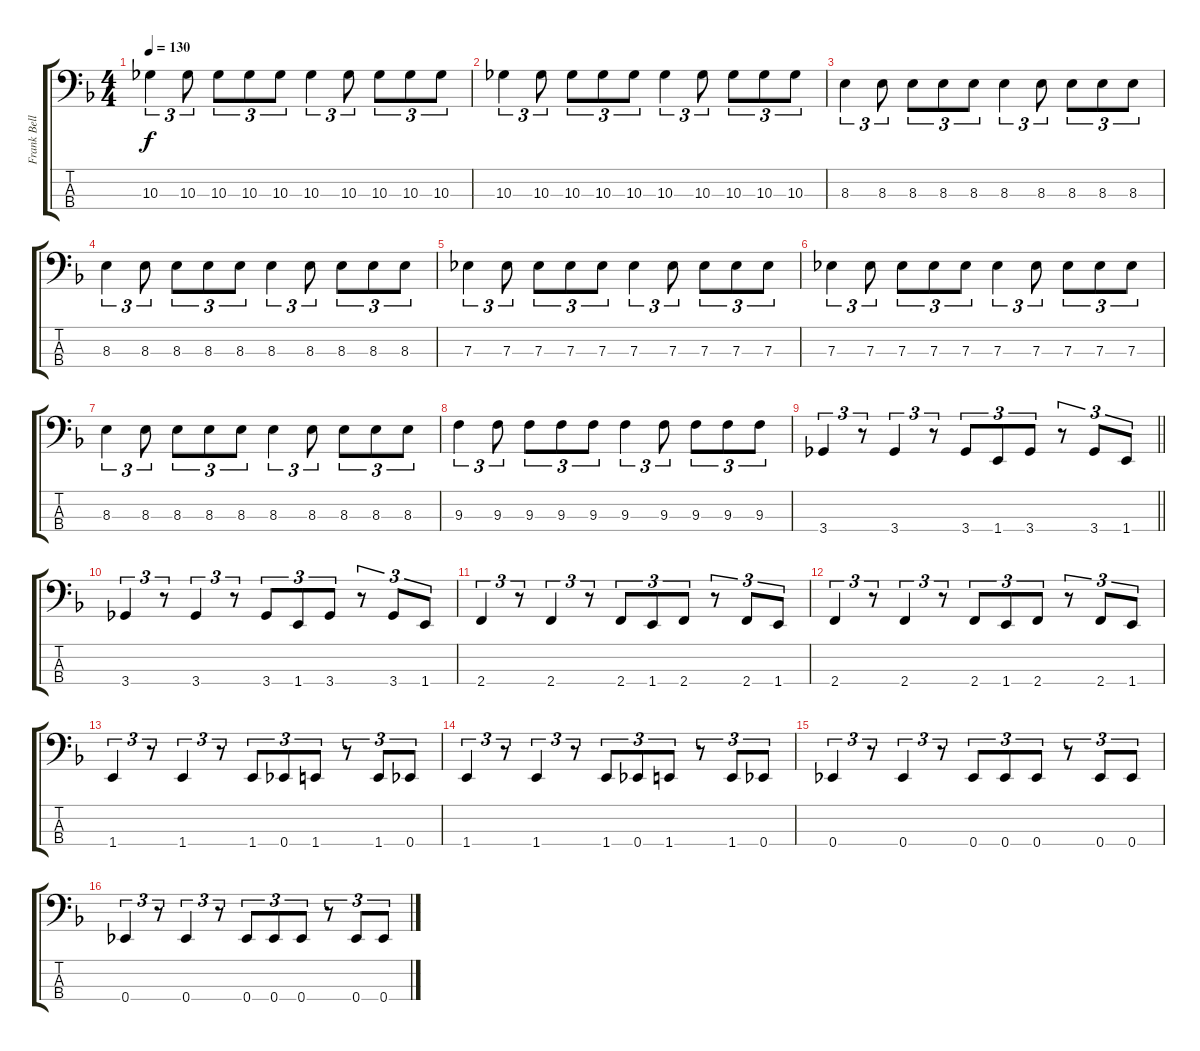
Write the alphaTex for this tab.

\track ("Frank Bello" "Frank Bell") {instrument electricbassfinger}
\staff {score tabs}
\tuning (Gb2 Db2 Ab1 Eb1) {hide}
\ts (4 4)
\tempo 130
\clef f4
\ks f
10.3.4{tu (3 2) dy f} 10.3.8{tu (3 2)} 10.3.8{tu (3 2)} 10.3.8{tu (3 2)} 10.3.8{tu (3 2)} 10.3.4{tu (3 2)} 10.3.8{tu (3 2)} 10.3.8{tu (3 2)} 10.3.8{tu (3 2)} 10.3.8{tu (3 2)} |
10.3.4{tu (3 2)} 10.3.8{tu (3 2)} 10.3.8{tu (3 2)} 10.3.8{tu (3 2)} 10.3.8{tu (3 2)} 10.3.4{tu (3 2)} 10.3.8{tu (3 2)} 10.3.8{tu (3 2)} 10.3.8{tu (3 2)} 10.3.8{tu (3 2)} |
8.3.4{tu (3 2)} 8.3.8{tu (3 2)} 8.3.8{tu (3 2)} 8.3.8{tu (3 2)} 8.3.8{tu (3 2)} 8.3.4{tu (3 2)} 8.3.8{tu (3 2)} 8.3.8{tu (3 2)} 8.3.8{tu (3 2)} 8.3.8{tu (3 2)} |
8.3.4{tu (3 2)} 8.3.8{tu (3 2)} 8.3.8{tu (3 2)} 8.3.8{tu (3 2)} 8.3.8{tu (3 2)} 8.3.4{tu (3 2)} 8.3.8{tu (3 2)} 8.3.8{tu (3 2)} 8.3.8{tu (3 2)} 8.3.8{tu (3 2)} |
7.3.4{tu (3 2)} 7.3.8{tu (3 2)} 7.3.8{tu (3 2)} 7.3.8{tu (3 2)} 7.3.8{tu (3 2)} 7.3.4{tu (3 2)} 7.3.8{tu (3 2)} 7.3.8{tu (3 2)} 7.3.8{tu (3 2)} 7.3.8{tu (3 2)} |
7.3.4{tu (3 2)} 7.3.8{tu (3 2)} 7.3.8{tu (3 2)} 7.3.8{tu (3 2)} 7.3.8{tu (3 2)} 7.3.4{tu (3 2)} 7.3.8{tu (3 2)} 7.3.8{tu (3 2)} 7.3.8{tu (3 2)} 7.3.8{tu (3 2)} |
8.3.4{tu (3 2)} 8.3.8{tu (3 2)} 8.3.8{tu (3 2)} 8.3.8{tu (3 2)} 8.3.8{tu (3 2)} 8.3.4{tu (3 2)} 8.3.8{tu (3 2)} 8.3.8{tu (3 2)} 8.3.8{tu (3 2)} 8.3.8{tu (3 2)} |
9.3.4{tu (3 2)} 9.3.8{tu (3 2)} 9.3.8{tu (3 2)} 9.3.8{tu (3 2)} 9.3.8{tu (3 2)} 9.3.4{tu (3 2)} 9.3.8{tu (3 2)} 9.3.8{tu (3 2)} 9.3.8{tu (3 2)} 9.3.8{tu (3 2)} |
\barLineRight lightlight
3.4.4{tu (3 2)} r.8{tu (3 2)} 3.4.4{tu (3 2)} r.8{tu (3 2)} 3.4.8{tu (3 2)} 1.4.8{tu (3 2)} 3.4.8{tu (3 2)} r.8{tu (3 2)} 3.4.8{tu (3 2)} 1.4.8{tu (3 2)} |
3.4.4{tu (3 2)} r.8{tu (3 2)} 3.4.4{tu (3 2)} r.8{tu (3 2)} 3.4.8{tu (3 2)} 1.4.8{tu (3 2)} 3.4.8{tu (3 2)} r.8{tu (3 2)} 3.4.8{tu (3 2)} 1.4.8{tu (3 2)} |
2.4.4{tu (3 2)} r.8{tu (3 2)} 2.4.4{tu (3 2)} r.8{tu (3 2)} 2.4.8{tu (3 2)} 1.4.8{tu (3 2)} 2.4.8{tu (3 2)} r.8{tu (3 2)} 2.4.8{tu (3 2)} 1.4.8{tu (3 2)} |
2.4.4{tu (3 2)} r.8{tu (3 2)} 2.4.4{tu (3 2)} r.8{tu (3 2)} 2.4.8{tu (3 2)} 1.4.8{tu (3 2)} 2.4.8{tu (3 2)} r.8{tu (3 2)} 2.4.8{tu (3 2)} 1.4.8{tu (3 2)} |
1.4.4{tu (3 2)} r.8{tu (3 2)} 1.4.4{tu (3 2)} r.8{tu (3 2)} 1.4.8{tu (3 2)} 0.4.8{tu (3 2)} 1.4.8{tu (3 2)} r.8{tu (3 2)} 1.4.8{tu (3 2)} 0.4.8{tu (3 2)} |
1.4.4{tu (3 2)} r.8{tu (3 2)} 1.4.4{tu (3 2)} r.8{tu (3 2)} 1.4.8{tu (3 2)} 0.4.8{tu (3 2)} 1.4.8{tu (3 2)} r.8{tu (3 2)} 1.4.8{tu (3 2)} 0.4.8{tu (3 2)} |
0.4.4{tu (3 2)} r.8{tu (3 2)} 0.4.4{tu (3 2)} r.8{tu (3 2)} 0.4.8{tu (3 2)} 0.4.8{tu (3 2)} 0.4.8{tu (3 2)} r.8{tu (3 2)} 0.4.8{tu (3 2)} 0.4.8{tu (3 2)} |
0.4.4{tu (3 2)} r.8{tu (3 2)} 0.4.4{tu (3 2)} r.8{tu (3 2)} 0.4.8{tu (3 2)} 0.4.8{tu (3 2)} 0.4.8{tu (3 2)} r.8{tu (3 2)} 0.4.8{tu (3 2)} 0.4.8{tu (3 2)}
